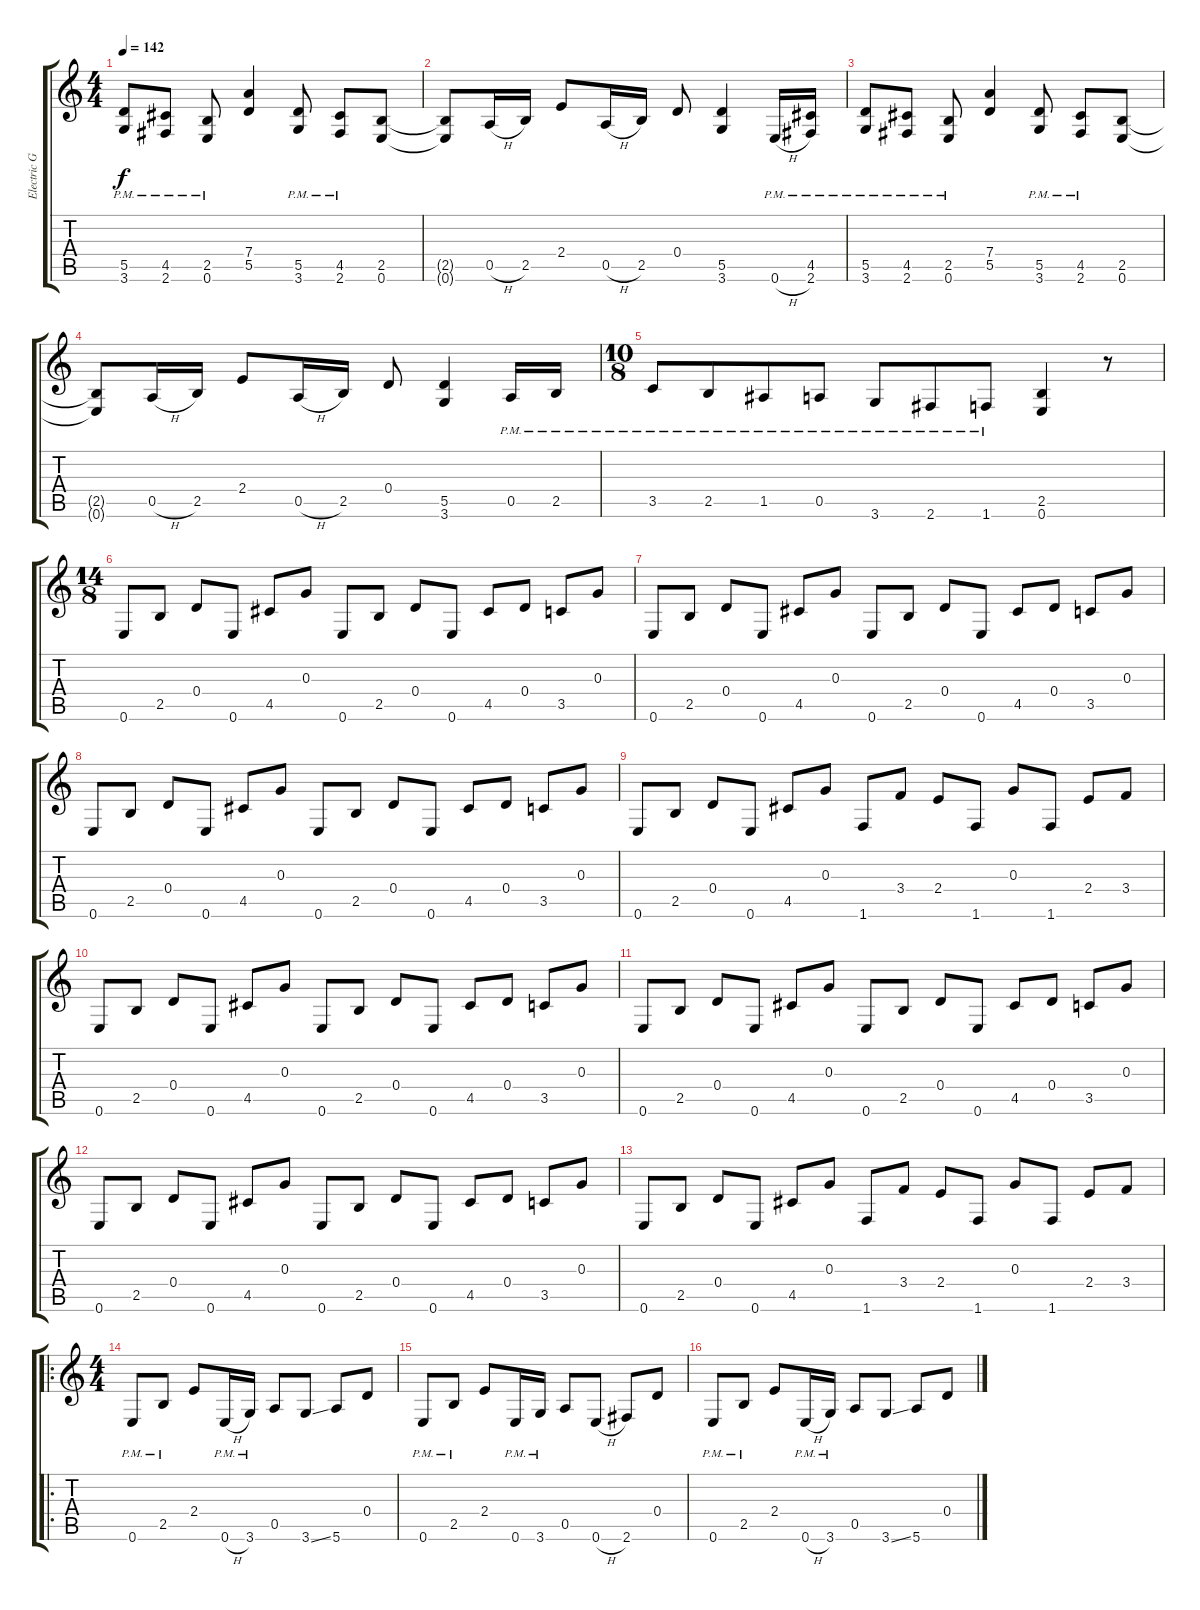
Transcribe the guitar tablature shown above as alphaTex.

\track ("Electric Guitar" "Electric G") {instrument distortionguitar}
\staff {score tabs}
\tuning (E4 B3 G3 D3 A2 E2) {hide}
\ts (4 4)
\tempo 142
\clef g2
\ks c
(5.5{pm} 3.6{pm}).8{dy f} (4.5{pm} 2.6{pm}).8 (2.5{pm} 0.6{pm}).8 (7.4 5.5).4 (5.5{pm} 3.6{pm}).8 (4.5{pm} 2.6{pm}).8 (2.5 0.6).8 |
(2.5{t} 0.6{t}).8 0.5{h}.16 2.5.16 2.4.8 0.5{h}.16 2.5.16 0.4.8 (5.5 3.6).4 0.6{h pm}.16 (4.5{pm} 2.6{pm}).16 |
(5.5{pm} 3.6{pm}).8 (4.5{pm} 2.6{pm}).8 (2.5{pm} 0.6{pm}).8 (7.4 5.5).4 (5.5{pm} 3.6{pm}).8 (4.5{pm} 2.6{pm}).8 (2.5 0.6).8 |
(2.5{t} 0.6{t}).8 0.5{h}.16 2.5.16 2.4.8 0.5{h}.16 2.5.16 0.4.8 (5.5 3.6).4 0.5{pm}.16 2.5{pm}.16 |
\ts (10 8)
3.5{pm}.8 2.5{pm}.8 1.5{pm}.8 0.5{pm}.8 3.6{pm}.8 2.6{pm}.8 1.6{pm}.8 (2.5 0.6).4 r.8 |
\ts (14 8)
0.6.8 2.5.8 0.4.8 0.6.8 4.5.8 0.3.8 0.6.8 2.5.8 0.4.8 0.6.8 4.5.8 0.4.8 3.5.8 0.3.8 |
0.6.8 2.5.8 0.4.8 0.6.8 4.5.8 0.3.8 0.6.8 2.5.8 0.4.8 0.6.8 4.5.8 0.4.8 3.5.8 0.3.8 |
0.6.8 2.5.8 0.4.8 0.6.8 4.5.8 0.3.8 0.6.8 2.5.8 0.4.8 0.6.8 4.5.8 0.4.8 3.5.8 0.3.8 |
0.6.8 2.5.8 0.4.8 0.6.8 4.5.8 0.3.8 1.6.8 3.4.8 2.4.8 1.6.8 0.3.8 1.6.8 2.4.8 3.4.8 |
0.6.8 2.5.8 0.4.8 0.6.8 4.5.8 0.3.8 0.6.8 2.5.8 0.4.8 0.6.8 4.5.8 0.4.8 3.5.8 0.3.8 |
0.6.8 2.5.8 0.4.8 0.6.8 4.5.8 0.3.8 0.6.8 2.5.8 0.4.8 0.6.8 4.5.8 0.4.8 3.5.8 0.3.8 |
0.6.8 2.5.8 0.4.8 0.6.8 4.5.8 0.3.8 0.6.8 2.5.8 0.4.8 0.6.8 4.5.8 0.4.8 3.5.8 0.3.8 |
0.6.8 2.5.8 0.4.8 0.6.8 4.5.8 0.3.8 1.6.8 3.4.8 2.4.8 1.6.8 0.3.8 1.6.8 2.4.8 3.4.8 |
\ro
\ts (4 4)
0.6{pm}.8 2.5{pm}.8 2.4.8 0.6{h pm}.16 3.6{pm}.16 0.5.8 3.6{ss}.8 5.6.8 0.4.8 |
0.6{pm}.8 2.5{pm}.8 2.4.8 0.6{pm}.16 3.6{pm}.16 0.5.8 0.6{h}.8 2.6.8 0.4.8 |
0.6{pm}.8 2.5{pm}.8 2.4.8 0.6{h pm}.16 3.6{pm}.16 0.5.8 3.6{ss}.8 5.6.8 0.4.8
